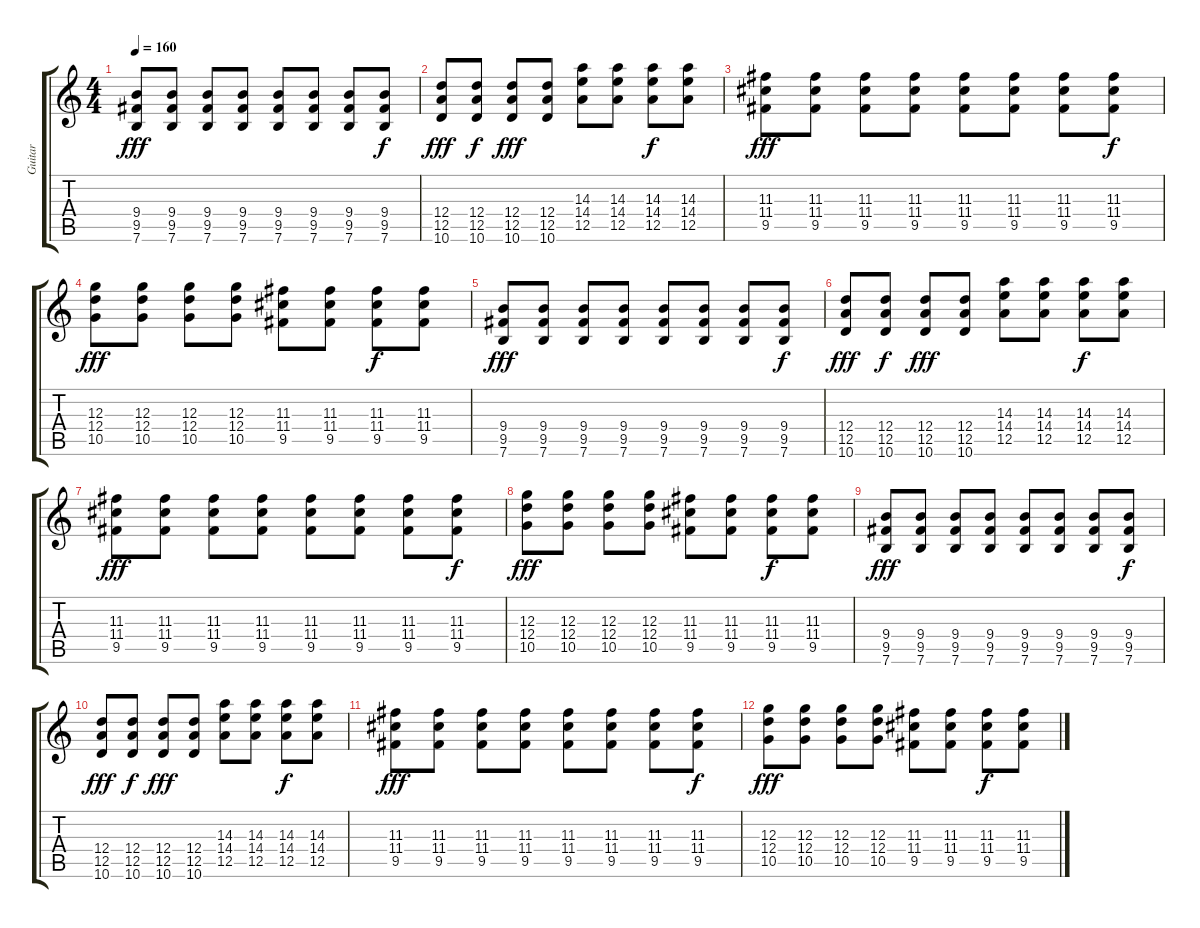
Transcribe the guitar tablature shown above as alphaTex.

\track ("Guitar" "Guitar") {instrument distortionguitar}
\staff {score tabs}
\tuning (E4 B3 G3 D3 A2 E2) {hide}
\ts (4 4)
\tempo 160
\clef g2
\ks c
(9.4 9.5 7.6).8{dy fff volume 5} (9.4 9.5 7.6).8 (9.4 9.5 7.6).8 (9.4 9.5 7.6).8 (9.4 9.5 7.6).8 (9.4 9.5 7.6).8 (9.4 9.5 7.6).8 (9.4 9.5 7.6).8{dy f} |
(12.4 12.5 10.6).8{dy fff} (12.4 12.5 10.6).8{dy f} (12.4 12.5 10.6).8{dy fff} (12.4 12.5 10.6).8 (14.3 14.4 12.5).8 (14.3 14.4 12.5).8 (14.3 14.4 12.5).8{dy f} (14.3 14.4 12.5).8 |
(11.3 11.4 9.5).8{dy fff} (11.3 11.4 9.5).8 (11.3 11.4 9.5).8 (11.3 11.4 9.5).8 (11.3 11.4 9.5).8 (11.3 11.4 9.5).8 (11.3 11.4 9.5).8 (11.3 11.4 9.5).8{dy f} |
(12.3 12.4 10.5).8{dy fff} (12.3 12.4 10.5).8 (12.3 12.4 10.5).8 (12.3 12.4 10.5).8 (11.3 11.4 9.5).8 (11.3 11.4 9.5).8 (11.3 11.4 9.5).8{dy f} (11.3 11.4 9.5).8 |
(9.4 9.5 7.6).8{dy fff volume 3} (9.4 9.5 7.6).8 (9.4 9.5 7.6).8 (9.4 9.5 7.6).8 (9.4 9.5 7.6).8 (9.4 9.5 7.6).8 (9.4 9.5 7.6).8 (9.4 9.5 7.6).8{dy f} |
(12.4 12.5 10.6).8{dy fff} (12.4 12.5 10.6).8{dy f} (12.4 12.5 10.6).8{dy fff} (12.4 12.5 10.6).8 (14.3 14.4 12.5).8 (14.3 14.4 12.5).8 (14.3 14.4 12.5).8{dy f} (14.3 14.4 12.5).8 |
(11.3 11.4 9.5).8{dy fff} (11.3 11.4 9.5).8 (11.3 11.4 9.5).8 (11.3 11.4 9.5).8 (11.3 11.4 9.5).8 (11.3 11.4 9.5).8 (11.3 11.4 9.5).8 (11.3 11.4 9.5).8{dy f} |
(12.3 12.4 10.5).8{dy fff} (12.3 12.4 10.5).8 (12.3 12.4 10.5).8 (12.3 12.4 10.5).8 (11.3 11.4 9.5).8 (11.3 11.4 9.5).8 (11.3 11.4 9.5).8{dy f} (11.3 11.4 9.5).8 |
(9.4 9.5 7.6).8{dy fff volume 0} (9.4 9.5 7.6).8 (9.4 9.5 7.6).8 (9.4 9.5 7.6).8 (9.4 9.5 7.6).8 (9.4 9.5 7.6).8 (9.4 9.5 7.6).8 (9.4 9.5 7.6).8{dy f} |
(12.4 12.5 10.6).8{dy fff} (12.4 12.5 10.6).8{dy f} (12.4 12.5 10.6).8{dy fff} (12.4 12.5 10.6).8 (14.3 14.4 12.5).8 (14.3 14.4 12.5).8 (14.3 14.4 12.5).8{dy f} (14.3 14.4 12.5).8 |
(11.3 11.4 9.5).8{dy fff} (11.3 11.4 9.5).8 (11.3 11.4 9.5).8 (11.3 11.4 9.5).8 (11.3 11.4 9.5).8 (11.3 11.4 9.5).8 (11.3 11.4 9.5).8 (11.3 11.4 9.5).8{dy f} |
(12.3 12.4 10.5).8{dy fff} (12.3 12.4 10.5).8 (12.3 12.4 10.5).8 (12.3 12.4 10.5).8 (11.3 11.4 9.5).8 (11.3 11.4 9.5).8 (11.3 11.4 9.5).8{dy f} (11.3 11.4 9.5).8
